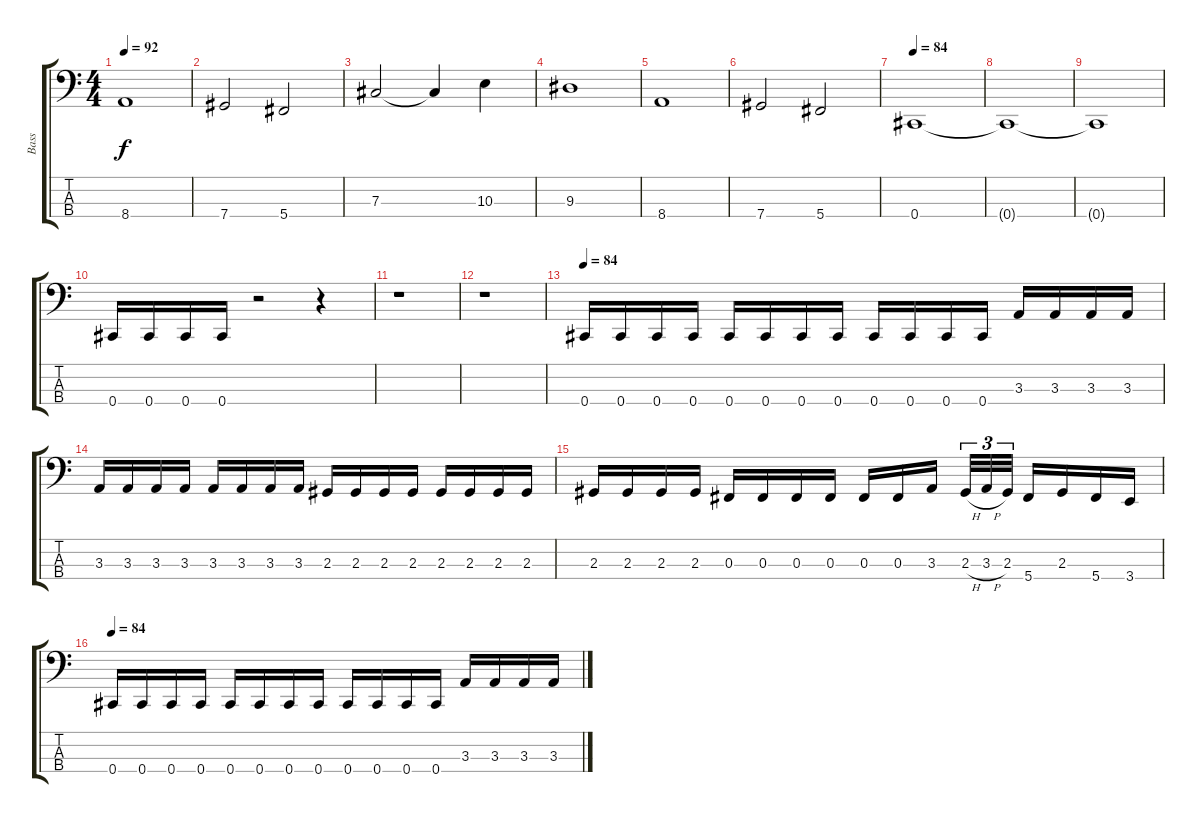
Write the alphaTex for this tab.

\track ("Bass" "Bass") {instrument electricbassfinger}
\staff {score tabs}
\tuning (E2 B1 Gb1 Db1) {hide}
\ts (4 4)
\tempo 92
\clef f4
\ks c
8.4.1{dy f} |
7.4.2 5.4.2 |
7.3.2 7.3{t}.4 10.3.4 |
9.3.1 |
8.4.1 |
7.4.2 5.4.2 |
\tempo 84
0.4.1 |
0.4{t}.1 |
0.4{t}.1 |
0.4.16 0.4.16 0.4.16 0.4.16 r.2 r.4 |
r.1 |
r.1 |
\tempo 84
0.4.16 0.4.16 0.4.16 0.4.16 0.4.16 0.4.16 0.4.16 0.4.16 0.4.16 0.4.16 0.4.16 0.4.16 3.3.16 3.3.16 3.3.16 3.3.16 |
3.3.16 3.3.16 3.3.16 3.3.16 3.3.16 3.3.16 3.3.16 3.3.16 2.3.16 2.3.16 2.3.16 2.3.16 2.3.16 2.3.16 2.3.16 2.3.16 |
2.3.16 2.3.16 2.3.16 2.3.16 0.3.16 0.3.16 0.3.16 0.3.16 0.3.16 0.3.16 3.3.16 2.3{h}.32{tu (3 2)} 3.3{h}.32{tu (3 2)} 2.3.32{tu (3 2)} 5.4.16 2.3.16 5.4.16 3.4.16 |
\tempo 84
0.4.16 0.4.16 0.4.16 0.4.16 0.4.16 0.4.16 0.4.16 0.4.16 0.4.16 0.4.16 0.4.16 0.4.16 3.3.16 3.3.16 3.3.16 3.3.16
